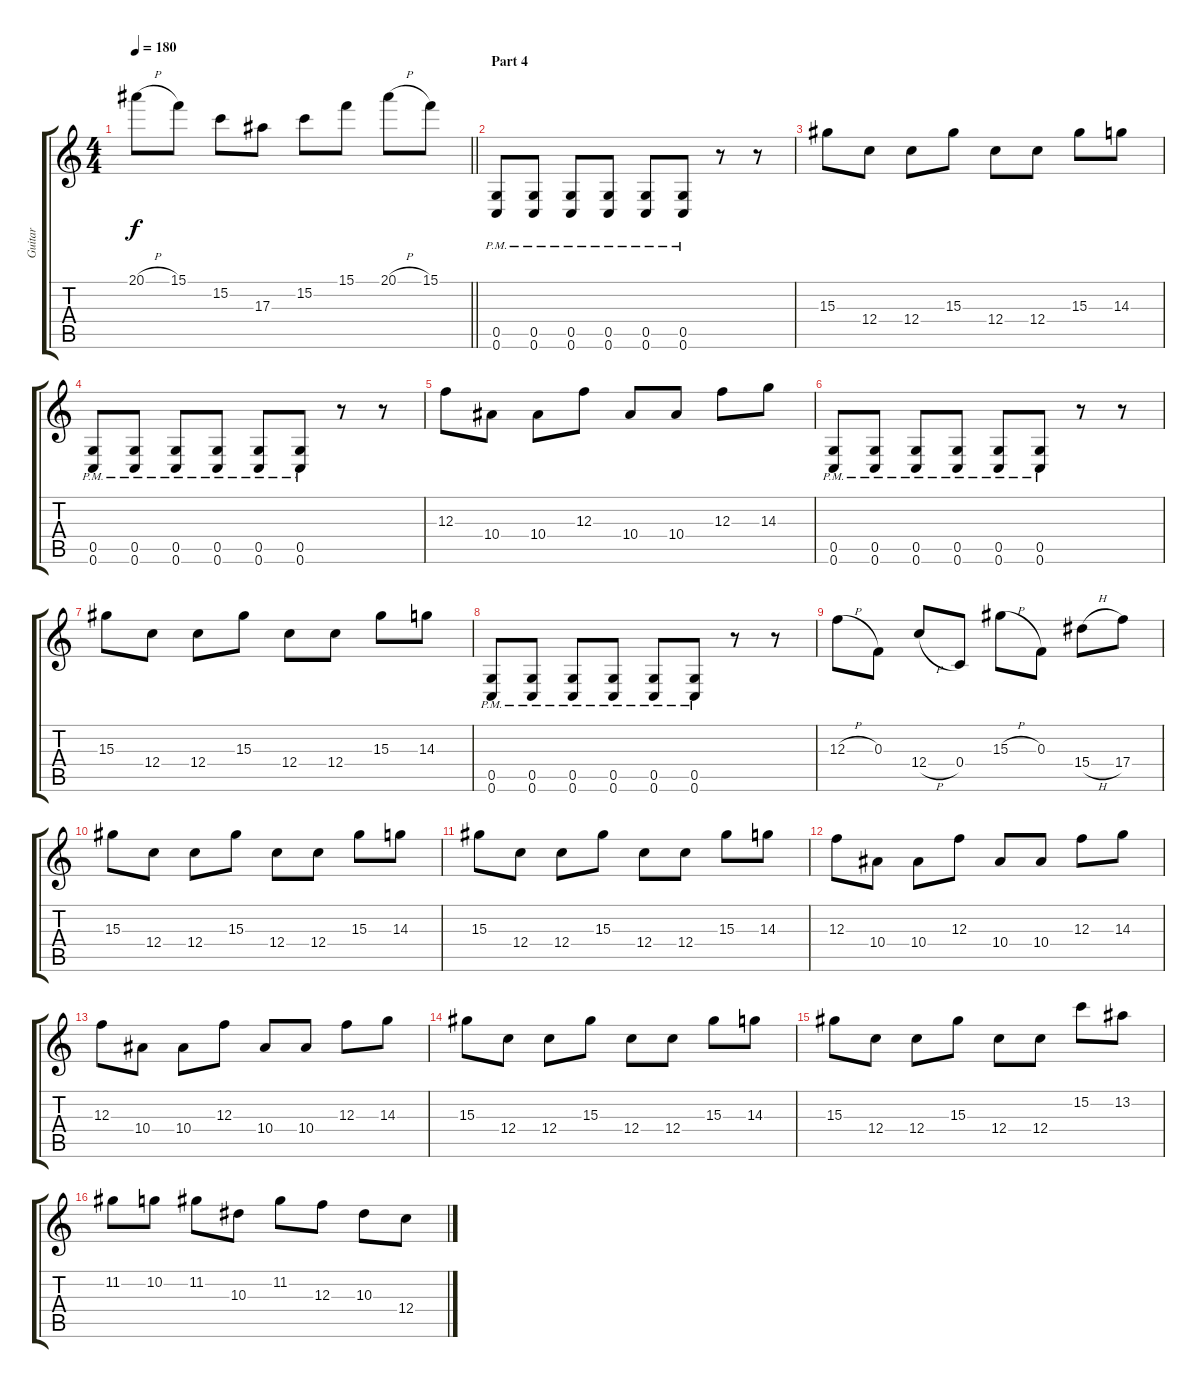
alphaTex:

\track ("Guitar" "Guitar") {instrument overdrivenguitar}
\staff {score tabs}
\tuning (D4 A3 F3 C3 G2 C2) {hide}
\ts (4 4)
\tempo 180
\clef g2
\barLineRight lightlight
\ks c
20.1{h}.8{dy f} 15.1.8 15.2.8 17.3.8 15.2.8 15.1.8 20.1{h}.8 15.1.8 |
\section ("" "Part 4")
(0.5{pm} 0.6{pm}).8 (0.5{pm} 0.6{pm}).8 (0.5{pm} 0.6{pm}).8 (0.5{pm} 0.6{pm}).8 (0.5{pm} 0.6{pm}).8 (0.5{pm} 0.6{pm}).8 r.8 r.8 |
15.3.8 12.4.8 12.4.8 15.3.8 12.4.8 12.4.8 15.3.8 14.3.8 |
(0.5{pm} 0.6{pm}).8 (0.5{pm} 0.6{pm}).8 (0.5{pm} 0.6{pm}).8 (0.5{pm} 0.6{pm}).8 (0.5{pm} 0.6{pm}).8 (0.5{pm} 0.6{pm}).8 r.8 r.8 |
12.3.8 10.4.8 10.4.8 12.3.8 10.4.8 10.4.8 12.3.8 14.3.8 |
(0.5{pm} 0.6{pm}).8 (0.5{pm} 0.6{pm}).8 (0.5{pm} 0.6{pm}).8 (0.5{pm} 0.6{pm}).8 (0.5{pm} 0.6{pm}).8 (0.5{pm} 0.6{pm}).8 r.8 r.8 |
15.3.8 12.4.8 12.4.8 15.3.8 12.4.8 12.4.8 15.3.8 14.3.8 |
(0.5{pm} 0.6{pm}).8 (0.5{pm} 0.6{pm}).8 (0.5{pm} 0.6{pm}).8 (0.5{pm} 0.6{pm}).8 (0.5{pm} 0.6{pm}).8 (0.5{pm} 0.6{pm}).8 r.8 r.8 |
12.3{h}.8 0.3.8 12.4{h}.8 0.4.8 15.3{h}.8 0.3.8 15.4{h}.8 17.4.8 |
15.3.8 12.4.8 12.4.8 15.3.8 12.4.8 12.4.8 15.3.8 14.3.8 |
15.3.8 12.4.8 12.4.8 15.3.8 12.4.8 12.4.8 15.3.8 14.3.8 |
12.3.8 10.4.8 10.4.8 12.3.8 10.4.8 10.4.8 12.3.8 14.3.8 |
12.3.8 10.4.8 10.4.8 12.3.8 10.4.8 10.4.8 12.3.8 14.3.8 |
15.3.8 12.4.8 12.4.8 15.3.8 12.4.8 12.4.8 15.3.8 14.3.8 |
15.3.8 12.4.8 12.4.8 15.3.8 12.4.8 12.4.8 15.2.8 13.2.8 |
11.2.8 10.2.8 11.2.8 10.3.8 11.2.8 12.3.8 10.3.8 12.4.8
